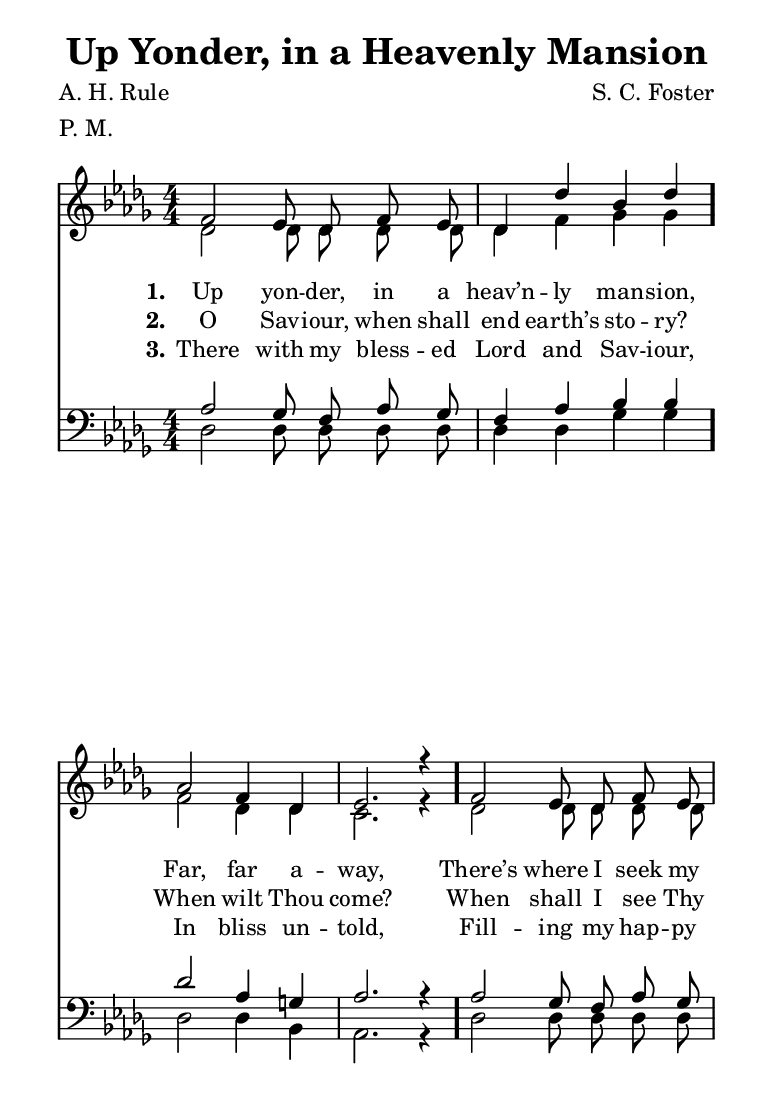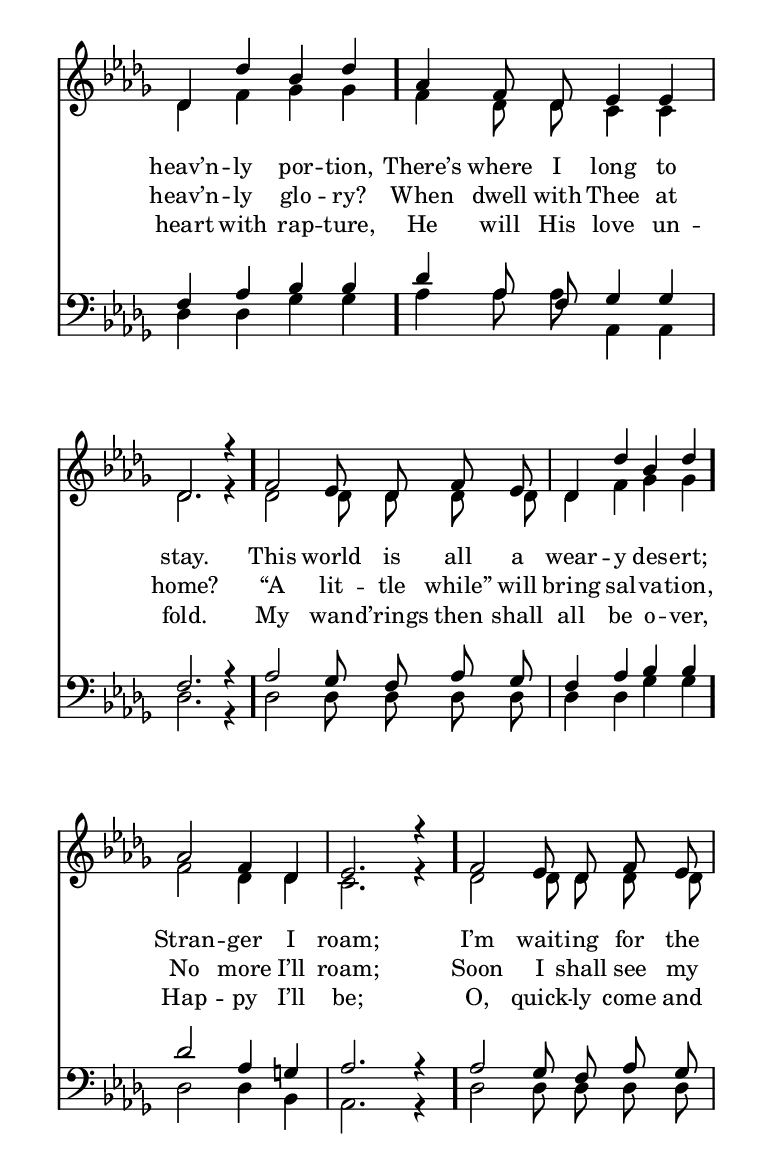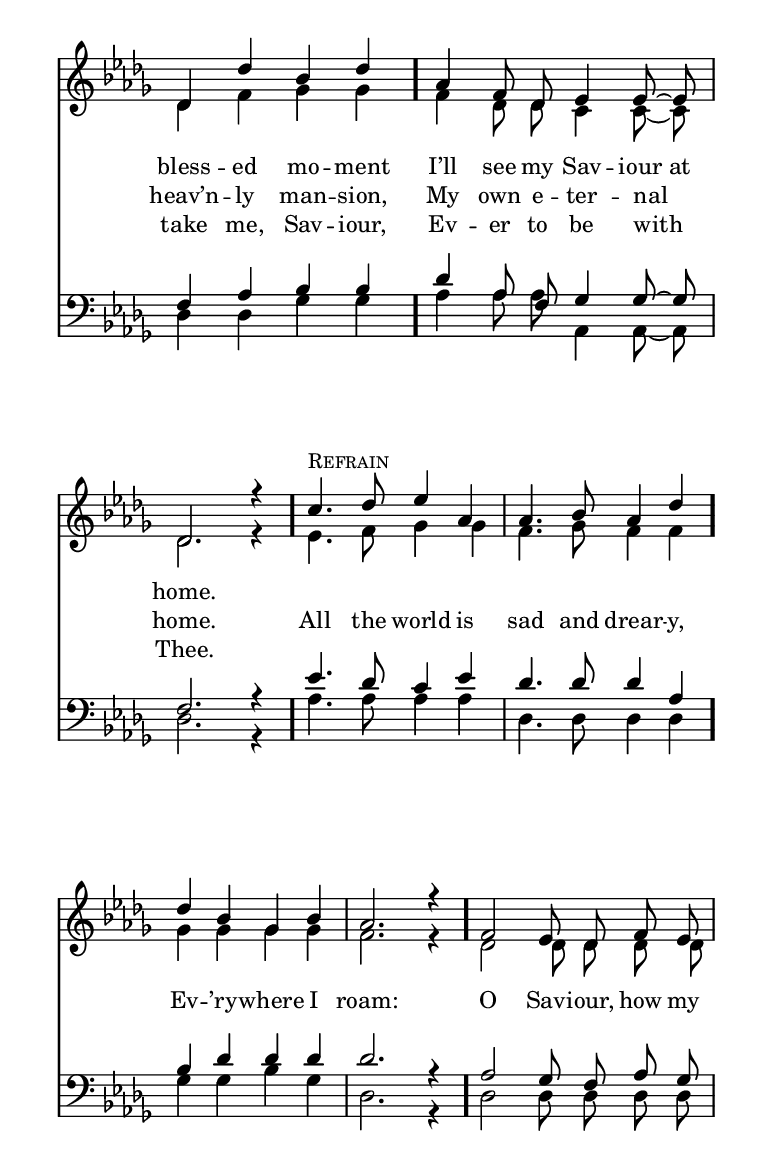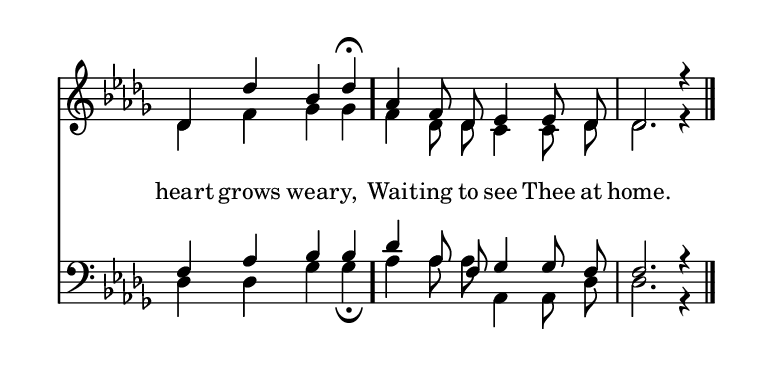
\include "common/global.ily"
\paper {
  \include "common/paper.ily"
  ragged-last-bottom = ##t
  systems-per-page = #(cond (is-eogsized 5) (#t #f))
  system-count = #(cond (is-eogsized 6) (#t #f))
}

\header{
  hymnnumber = "273"
  title = "Up Yonder, in a Heavenly Mansion"
  tunename = ""
  meter = "P. M."
  poet = "A. H. Rule"
  composer = "S. C. Foster" % Stephen Foster
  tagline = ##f
}

ta = { \tempo 4=120 }
tb = { \tempo 4=60 }

global = {
  \include "common/overrides.ily"
  \override Staff.TimeSignature.style = #'numbered
  \time 4/4
  \override Score.MetronomeMark.transparent = ##t % hide all fermata changes too
  \ta
  \key des \major
  \autoBeamOff
}

notesSoprano = {
\global
\relative c' {

  f2 ees8 des f ees | des4 des' bes des |
  aes2 f4 des4 | ees2. r4 | \eogbreak
  f2 ees8 des f ees | des4 des' bes des |
  aes4 f8 des ees4 ees | des2. r4 | \eogbreak
  f2 ees8 des f ees | des4 des' bes des |
  aes2 f4 des4 | ees2. r4 | \eogbreak
  f2 ees8 des f ees | des4 des' bes des |
  aes4 f8 des ees4 ees8 ~ ees8 | des2. r4 | \eogbreak

  << s^\markup { \small \caps "Refrain" }
  { c'4. des8 ees4 aes, | aes4. bes8 aes4 des } >>
  des4 bes ges bes | aes2. r4 |
  f2 ees8 des f ees | des4 des' bes \tb des\fermata \ta | % TODO make the fermata a bit longer ?
  aes4 f8 des ees4 ees8 des8 | des2. r4 |

  \bar "|."

}
}

notesAlto = {
\global
\relative e' {

  des2 des8 des des des | des4 f ges ges |
  f2 des4 des | c2. r4 |
  des2 des8 des des des | des4 f ges ges |
  f4 des8 des c4 c | des2. r4 |
  des2 des8 des des des | des4 f ges ges |
  f2 des4 des | c2. r4 |
  des2 des8 des des des | des4 f ges ges |
  f4 des8 des c4 c8 ~ c8 | des2. r4 |

  ees4. f8 ges4 ges | f4. ges8 f4 f |
  ges4 ges ges ges | f2. r4 |
  des2 des8 des des des | des4 f ges ges |
  f4 des8 des c4 c8 des | des2. r4 |

}
}

notesTenor = {
\global
\relative a {

  aes2 ges8 f aes ges | f4 aes bes bes |
  des2 aes4 g | aes2. r4 |
  aes2 ges8 f aes ges | f4 aes bes bes |
  des4 aes8 f ges4 ges | f2. r4 |
  aes2 ges8 f aes ges | f4 aes bes bes |
  des2 aes4 g | aes2. r4 |
  aes2 ges8 f aes ges | f4 aes bes bes |
  des4 aes8 f ges4 ges8 ~ ges | f2. r4 |

  ees'4. des8 c4 ees | des4. des8 des4 aes4 |
  bes4 des des des | des2. r4 |
  aes2 ges8 f aes ges | f4 aes bes bes |
  des4 aes8 f ges4 ges8 f | f2. r4 |

}
}

notesBass = {
\global
\relative f {

  des2 des8 des des des | des4 des ges ges |
  des2 des4 bes | aes2. r4 |
  des2 des8 des des des | des4 des ges ges |
  aes4 aes8 aes aes,4 aes | des2. r4 |
  des2 des8 des des des | des4 des ges ges |
  des2 des4 bes | aes2. r4 |
  des2 des8 des des des | des4 des ges ges |
  aes4 aes8 aes aes,4 aes8 ~ aes | des2. r4 |

  aes'4. aes8 aes4 aes | des,4. des8 des4 des |
  ges4 ges bes ges | des2. r4 |
  des2 des8 des des des | des4 des ges ges\fermata |
  aes4 aes8 aes aes,4 aes8 des | des2. r4 |

}
}

Refrain = \lyricmode {

All the world is sad and drear -- y, \bar "."
Ev -- ’ry -- where I roam: \bar "."
O Sav -- iour, how my heart grows wear -- y, \bar "."
Wait -- ing to see Thee at home. \bar "."

}

wordsA = \lyricmode {
\set stanza = "1."

Up yon -- der, in a heav’n -- ly man -- sion, \bar "."
Far, far a -- way, \bar "."
There’s where I seek my heav’n -- ly por -- tion, \bar "."
There’s where I long to stay. \bar "."
This world is all a wear -- y des -- ert; \bar "."
Stran -- ger I roam; \bar "."
I’m wait -- ing for the bless -- ed mo -- ment \bar "."
I’ll see my Sav -- { \mon } iour at { \moff } home. \bar "."

}

wordsB = \lyricmode {
\set stanza = "2."

O Sav -- iour, when shall end earth’s sto -- ry?
When wilt Thou come?
When shall I see Thy heav’n -- ly glo -- ry?
When dwell with Thee at home?
“A lit -- tle while” will bring sal -- va -- tion,
No more I’ll roam;
Soon I shall see my heav’n -- ly man -- sion,
My own e -- ter -- nal home.

\Refrain

}

wordsC = \lyricmode {
\set stanza = "3."

There with my bless -- ed Lord and Sav -- iour,
In bliss un -- told,
Fill -- ing my hap -- py heart with rap -- ture,
He will His love un -- fold.
My wan -- d’rings then shall all be o -- ver,
Hap -- py I’ll be;
O, quick -- ly come and take me, Sav -- iour,
Ev -- er to be with Thee.

}

\score {
  \context ChoirStaff <<
    \context Staff = upper <<
      \set ChoirStaff.systemStartDelimiter = #'SystemStartBar
      \context Voice  = sopranos { \voiceOne << \notesSoprano >> }
      \context Voice  = altos { \voiceTwo << \notesAlto >> }
      \context Lyrics = one   \lyricsto sopranos \wordsA
      \context Lyrics = two   \lyricsto sopranos \wordsB
      \context Lyrics = three \lyricsto sopranos \wordsC
    >>
    \context Staff = men <<
      \clef bass
      \context Voice  = tenors { \voiceOne << \notesTenor >> }
      \context Voice  = basses { \voiceTwo << \notesBass >> }
    >>
  >>
  \layout {
    \include "common/layout.ily"
  }
  \midi{
    \include "common/midi.ily"
  }
}

\version "2.19.49"  % necessary for upgrading to future LilyPond versions.

% vi:set et ts=2 sw=2 ai nocindent syntax=lilypond:
